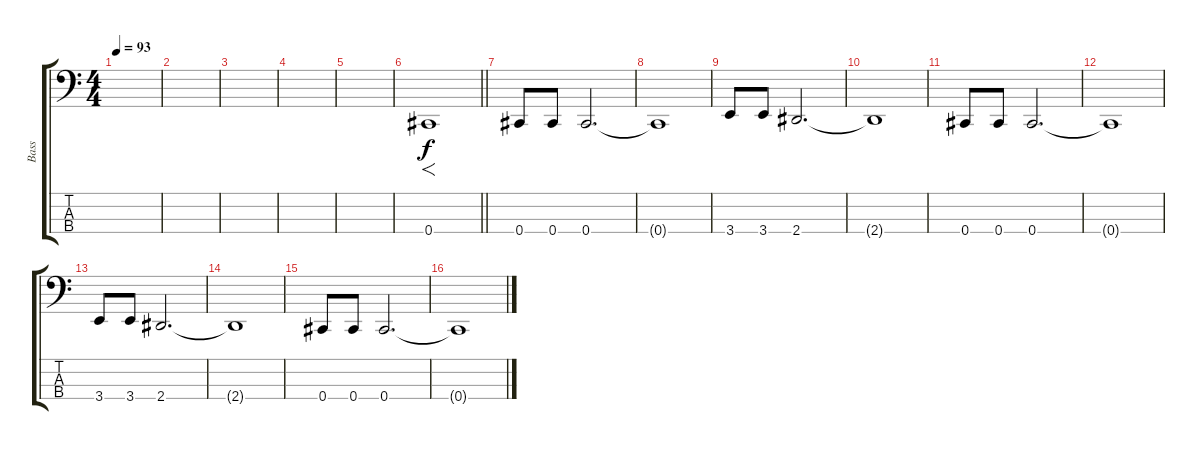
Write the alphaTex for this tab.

\track ("Bass" "Bass") {instrument electricbasspick}
\staff {score tabs}
\tuning (E2 B1 Gb1 Db1) {hide}
\ts (4 4)
\tempo 93
\clef f4
\ks c
|
|
|
|
|
\barLineRight lightlight
0.4.1{f} |
0.4.8 0.4.8 0.4.2{d} |
0.4{t}.1 |
3.4.8 3.4.8 2.4.2{d} |
2.4{t}.1 |
0.4.8 0.4.8 0.4.2{d} |
0.4{t}.1 |
3.4.8 3.4.8 2.4.2{d} |
2.4{t}.1 |
0.4.8 0.4.8 0.4.2{d} |
0.4{t}.1
